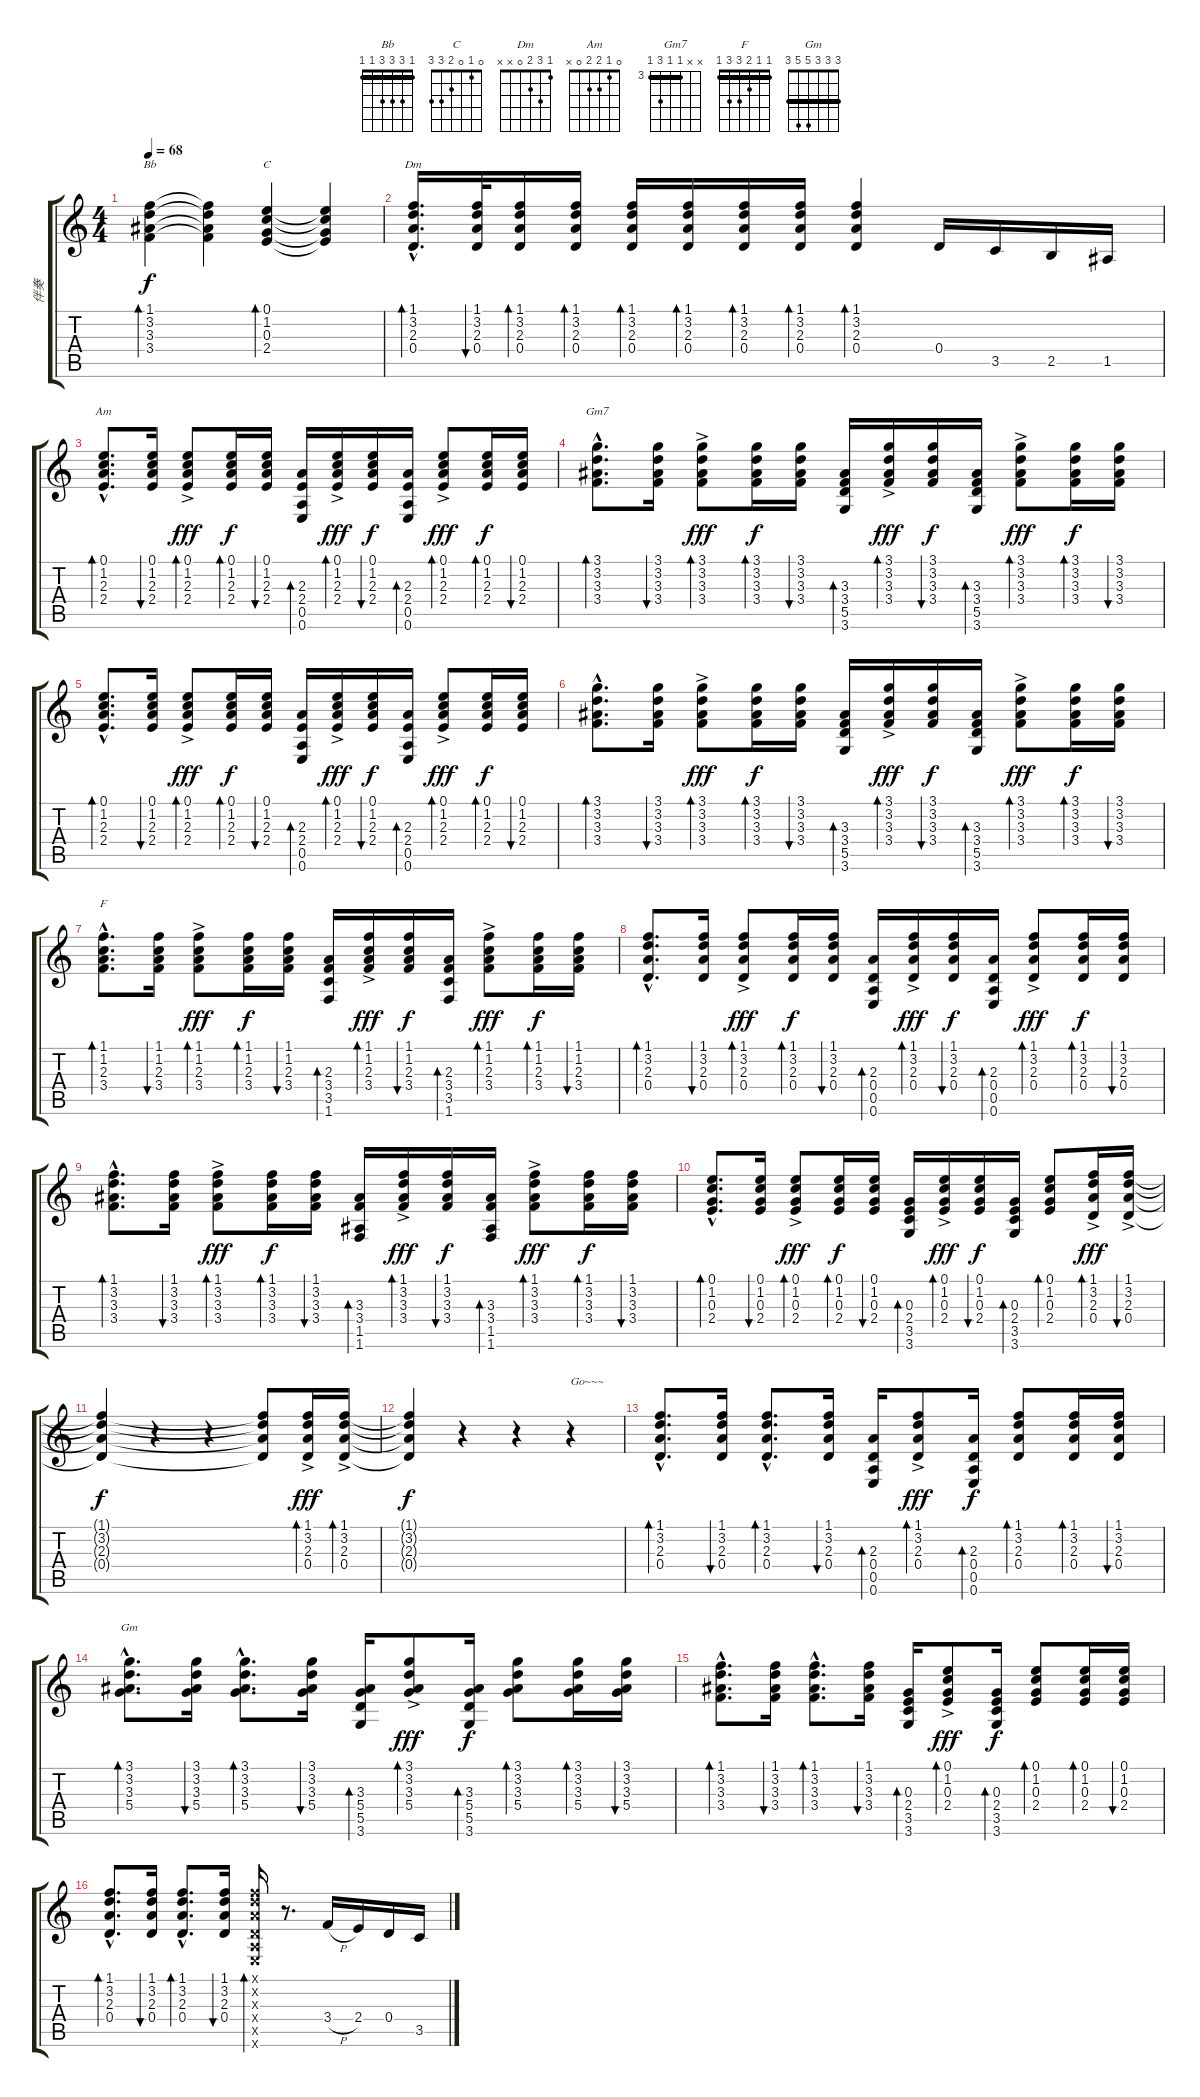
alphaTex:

\track ("伴奏" "伴奏") {instrument acousticguitarsteel}
\staff {score tabs}
\tuning (E4 B3 G3 D3 A2 E2) {hide}
\chord ("Bb" 1 3 3 3 1 1) {barre 1}
\chord ("C" 0 1 0 2 3 3)
\chord ("Dm" 1 3 2 0 x x)
\chord ("Am" 0 1 2 2 0 x)
\chord ("Gm7" x x 3 3 5 3) {firstfret 3 barre 3}
\chord ("F" 1 1 2 3 3 1) {barre 1}
\chord ("Gm" 3 3 3 5 5 3) {barre 3}
\ts (4 4)
\tempo 68
\clef g2
\ks c
(1.1 3.2 3.3 3.4).4{bd 60 ch "Bb" dy f} (1.1{t} 3.2{t} 3.3{t} 3.4{t}).4 (0.1 1.2 0.3 2.4).4{bd 60 ch "C"} (0.1{t} 1.2{t} 0.3{t} 2.4{t}).4 |
(1.1{hac} 3.2{hac} 2.3{hac} 0.4{hac}).16{d bd 30 ch "Dm"} (1.1 3.2 2.3 0.4).32{bu 30} (1.1 3.2 2.3 0.4).16{bd 30} (1.1 3.2 2.3 0.4).16{bd 30} (1.1 3.2 2.3 0.4).16{bd 30} (1.1 3.2 2.3 0.4).16{bd 30} (1.1 3.2 2.3 0.4).16{bd 30} (1.1 3.2 2.3 0.4).16{bd 30} (1.1 3.2 2.3 0.4).4{bd 30} 0.4.16{volume 16} 3.5.16 2.5.16 1.5.16 |
(0.1{hac} 1.2{hac} 2.3{hac} 2.4{hac}).8{d bd 30 ch "Am" volume 8} (0.1 1.2 2.3 2.4).16{bu 30} (0.1{ac} 1.2{ac} 2.3{ac} 2.4{ac}).8{bd 30 dy fff} (0.1 1.2 2.3 2.4).16{bd 30 dy f} (0.1 1.2 2.3 2.4).16{bu 30} (2.3 2.4 0.5 0.6).16{bd 30} (0.1{ac} 1.2{ac} 2.3{ac} 2.4{ac}).16{bd 30 dy fff} (0.1 1.2 2.3 2.4).16{bu 30 dy f} (2.3 2.4 0.5 0.6).16{bd 30} (0.1{ac} 1.2{ac} 2.3{ac} 2.4{ac}).8{bd 30 dy fff} (0.1 1.2 2.3 2.4).16{bd 30 dy f} (0.1 1.2 2.3 2.4).16{bu 30} |
(3.1{hac} 3.2{hac} 3.3{hac} 3.4{hac}).8{d bd 30 ch "Gm7"} (3.1 3.2 3.3 3.4).16{bu 30} (3.1{ac} 3.2{ac} 3.3{ac} 3.4{ac}).8{bd 30 dy fff} (3.1 3.2 3.3 3.4).16{bd 30 dy f} (3.1 3.2 3.3 3.4).16{bu 30} (3.3 3.4 5.5 3.6).16{bd 30} (3.1{ac} 3.2{ac} 3.3{ac} 3.4{ac}).16{bd 30 dy fff} (3.1 3.2 3.3 3.4).16{bu 30 dy f} (3.3 3.4 5.5 3.6).16{bd 30} (3.1{ac} 3.2{ac} 3.3{ac} 3.4{ac}).8{bd 30 dy fff} (3.1 3.2 3.3 3.4).16{bd 30 dy f} (3.1 3.2 3.3 3.4).16{bu 30} |
(0.1{hac} 1.2{hac} 2.3{hac} 2.4{hac}).8{d bd 30} (0.1 1.2 2.3 2.4).16{bu 30} (0.1{ac} 1.2{ac} 2.3{ac} 2.4{ac}).8{bd 30 dy fff} (0.1 1.2 2.3 2.4).16{bd 30 dy f} (0.1 1.2 2.3 2.4).16{bu 30} (2.3 2.4 0.5 0.6).16{bd 30} (0.1{ac} 1.2{ac} 2.3{ac} 2.4{ac}).16{bd 30 dy fff} (0.1 1.2 2.3 2.4).16{bu 30 dy f} (2.3 2.4 0.5 0.6).16{bd 30} (0.1{ac} 1.2{ac} 2.3{ac} 2.4{ac}).8{bd 30 dy fff} (0.1 1.2 2.3 2.4).16{bd 30 dy f} (0.1 1.2 2.3 2.4).16{bu 30} |
(3.1{hac} 3.2{hac} 3.3{hac} 3.4{hac}).8{d bd 30} (3.1 3.2 3.3 3.4).16{bu 30} (3.1{ac} 3.2{ac} 3.3{ac} 3.4{ac}).8{bd 30 dy fff} (3.1 3.2 3.3 3.4).16{bd 30 dy f} (3.1 3.2 3.3 3.4).16{bu 30} (3.3 3.4 5.5 3.6).16{bd 30} (3.1{ac} 3.2{ac} 3.3{ac} 3.4{ac}).16{bd 30 dy fff} (3.1 3.2 3.3 3.4).16{bu 30 dy f} (3.3 3.4 5.5 3.6).16{bd 30} (3.1{ac} 3.2{ac} 3.3{ac} 3.4{ac}).8{bd 30 dy fff} (3.1 3.2 3.3 3.4).16{bd 30 dy f} (3.1 3.2 3.3 3.4).16{bu 30} |
(1.1{hac} 1.2{hac} 2.3{hac} 3.4{hac}).8{d bd 30 ch "F"} (1.1 1.2 2.3 3.4).16{bu 30} (1.1{ac} 1.2{ac} 2.3{ac} 3.4{ac}).8{bd 30 dy fff} (1.1 1.2 2.3 3.4).16{bd 30 dy f} (1.1 1.2 2.3 3.4).16{bu 30} (2.3 3.4 3.5 1.6).16{bd 30} (1.1{ac} 1.2{ac} 2.3{ac} 3.4{ac}).16{bd 30 dy fff} (1.1 1.2 2.3 3.4).16{bu 30 dy f} (2.3 3.4 3.5 1.6).16{bd 30} (1.1{ac} 1.2{ac} 2.3{ac} 3.4{ac}).8{bd 30 dy fff} (1.1 1.2 2.3 3.4).16{bd 30 dy f} (1.1 1.2 2.3 3.4).16{bu 30} |
(1.1{hac} 3.2{hac} 2.3{hac} 0.4{hac}).8{d bd 30} (1.1 3.2 2.3 0.4).16{bu 30} (1.1{ac} 3.2{ac} 2.3{ac} 0.4{ac}).8{bd 30 dy fff} (1.1 3.2 2.3 0.4).16{bd 30 dy f} (1.1 3.2 2.3 0.4).16{bu 30} (2.3 0.4 0.5 0.6).16{bd 30} (1.1{ac} 3.2{ac} 2.3{ac} 0.4{ac}).16{bd 30 dy fff} (1.1 3.2 2.3 0.4).16{bu 30 dy f} (2.3 0.4 0.5 0.6).16{bd 30} (1.1{ac} 3.2{ac} 2.3{ac} 0.4{ac}).8{bd 30 dy fff} (1.1 3.2 2.3 0.4).16{bd 30 dy f} (1.1 3.2 2.3 0.4).16{bu 30} |
(1.1{hac} 3.2{hac} 3.3{hac} 3.4{hac}).8{d bd 30} (1.1 3.2 3.3 3.4).16{bu 30} (1.1{ac} 3.2{ac} 3.3{ac} 3.4{ac}).8{bd 30 dy fff} (1.1 3.2 3.3 3.4).16{bd 30 dy f} (1.1 3.2 3.3 3.4).16{bu 30} (3.3 3.4 1.5 1.6).16{bd 30} (1.1{ac} 3.2{ac} 3.3{ac} 3.4{ac}).16{bd 30 dy fff} (1.1 3.2 3.3 3.4).16{bu 30 dy f} (3.3 3.4 1.5 1.6).16{bd 30} (1.1{ac} 3.2{ac} 3.3{ac} 3.4{ac}).8{bd 30 dy fff} (1.1 3.2 3.3 3.4).16{bd 30 dy f} (1.1 3.2 3.3 3.4).16{bu 30} |
(0.1{hac} 1.2{hac} 0.3{hac} 2.4{hac}).8{d bd 30} (0.1 1.2 0.3 2.4).16{bu 30} (0.1{ac} 1.2{ac} 0.3{ac} 2.4{ac}).8{bd 30 dy fff} (0.1 1.2 0.3 2.4).16{bd 30 dy f} (0.1 1.2 0.3 2.4).16{bu 30} (0.3 2.4 3.5 3.6).16{bd 30} (0.1{ac} 1.2{ac} 0.3{ac} 2.4{ac}).16{bd 30 dy fff} (0.1 1.2 0.3 2.4).16{bu 30 dy f} (0.3 2.4 3.5 3.6).16{bd 30} (0.1 1.2 0.3 2.4).8{bd 30} (1.1{ac} 3.2{ac} 2.3{ac} 0.4{ac}).16{bd 30 dy fff} (1.1{ac} 3.2{ac} 2.3{ac} 0.4{ac}).16{bu 30} |
(1.1{t} 3.2{t} 2.3{t} 0.4{t}).4{dy f} r.4 r.4 (1.1{t} 3.2{t} 2.3{t} 0.4{t}).8 (1.1{ac} 3.2{ac} 2.3{ac} 0.4{ac}).16{bd 30 dy fff} (1.1{ac} 3.2{ac} 2.3{ac} 0.4{ac}).16{bd 30} |
(1.1{t} 3.2{t} 2.3{t} 0.4{t}).4{dy f} r.4 r.4 r.4{txt "Go~~~"} |
(1.1{hac} 3.2{hac} 2.3{hac} 0.4{hac}).8{d bd 30} (1.1 3.2 2.3 0.4).16{bu 30} (1.1{hac} 3.2{hac} 2.3{hac} 0.4{hac}).8{d bd 30} (1.1 3.2 2.3 0.4).16{bu 30} (2.3 0.4 0.5 0.6).16{bd 30} (1.1{ac} 3.2{ac} 2.3{ac} 0.4{ac}).8{bd 30 dy fff} (2.3 0.4 0.5 0.6).16{bd 30 dy f} (1.1 3.2 2.3 0.4).8{bd 30} (1.1 3.2 2.3 0.4).16{bd 30} (1.1 3.2 2.3 0.4).16{bu 30} |
(3.1{hac} 3.2{hac} 3.3{hac} 5.4{hac}).8{d bd 30 ch "Gm"} (3.1 3.2 3.3 5.4).16{bu 30} (3.1{hac} 3.2{hac} 3.3{hac} 5.4{hac}).8{d bd 30} (3.1 3.2 3.3 5.4).16{bu 30} (3.3 5.4 5.5 3.6).16{bd 30} (3.1{ac} 3.2{ac} 3.3{ac} 5.4{ac}).8{bd 30 dy fff} (3.3 5.4 5.5 3.6).16{bd 30 dy f} (3.1 3.2 3.3 5.4).8{bd 30} (3.1 3.2 3.3 5.4).16{bd 30} (3.1 3.2 3.3 5.4).16{bu 30} |
(1.1{hac} 3.2{hac} 3.3{hac} 3.4{hac}).8{d bd 30} (1.1 3.2 3.3 3.4).16{bu 30} (1.1{hac} 3.2{hac} 3.3{hac} 3.4{hac}).8{d bd 30} (1.1 3.2 3.3 3.4).16{bu 30} (0.3 2.4 3.5 3.6).16{bd 30} (0.1{ac} 1.2{ac} 0.3{ac} 2.4{ac}).8{bd 30 dy fff} (0.3 2.4 3.5 3.6).16{bd 30 dy f} (0.1 1.2 0.3 2.4).8{bd 30} (0.1 1.2 0.3 2.4).16{bd 30} (0.1 1.2 0.3 2.4).16{bu 30} |
(1.1{hac} 3.2{hac} 2.3{hac} 0.4{hac}).8{d bd 30} (1.1 3.2 2.3 0.4).16{bu 30} (1.1{hac} 3.2{hac} 2.3{hac} 0.4{hac}).8{d bd 30} (1.1 3.2 2.3 0.4).16{bu 30} (1.1{x} 3.2{x} 2.3{x} 0.4{x} 0.5{x} 0.6{x}).16{bd 30} r.8{d} 3.4{h}.16 2.4.16 0.4.16 3.5.16
